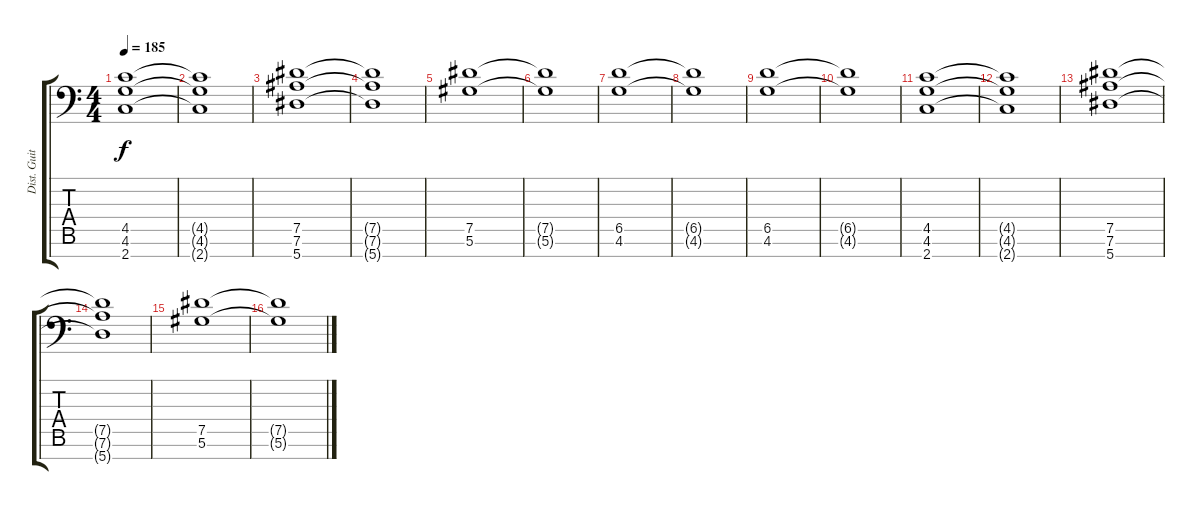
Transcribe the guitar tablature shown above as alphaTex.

\track ("Dist. Guitar 2" "Dist. Guit") {instrument distortionguitar}
\staff {score tabs}
\tuning (Eb4 Bb3 Gb3 Db3 Ab2 Eb2 Bb1) {hide}
\ts (4 4)
\tempo 185
\clef f4
\ks c
(4.5 4.6 2.7).1{dy f} |
(4.5{t} 4.6{t} 2.7{t}).1 |
(7.5 7.6 5.7).1 |
(7.5{t} 7.6{t} 5.7{t}).1 |
(7.5 5.6).1 |
(7.5{t} 5.6{t}).1 |
(6.5 4.6).1 |
(6.5{t} 4.6{t}).1 |
(6.5 4.6).1 |
(6.5{t} 4.6{t}).1 |
(4.5 4.6 2.7).1 |
(4.5{t} 4.6{t} 2.7{t}).1 |
(7.5 7.6 5.7).1 |
(7.5{t} 7.6{t} 5.7{t}).1 |
(7.5 5.6).1 |
(7.5{t} 5.6{t}).1
